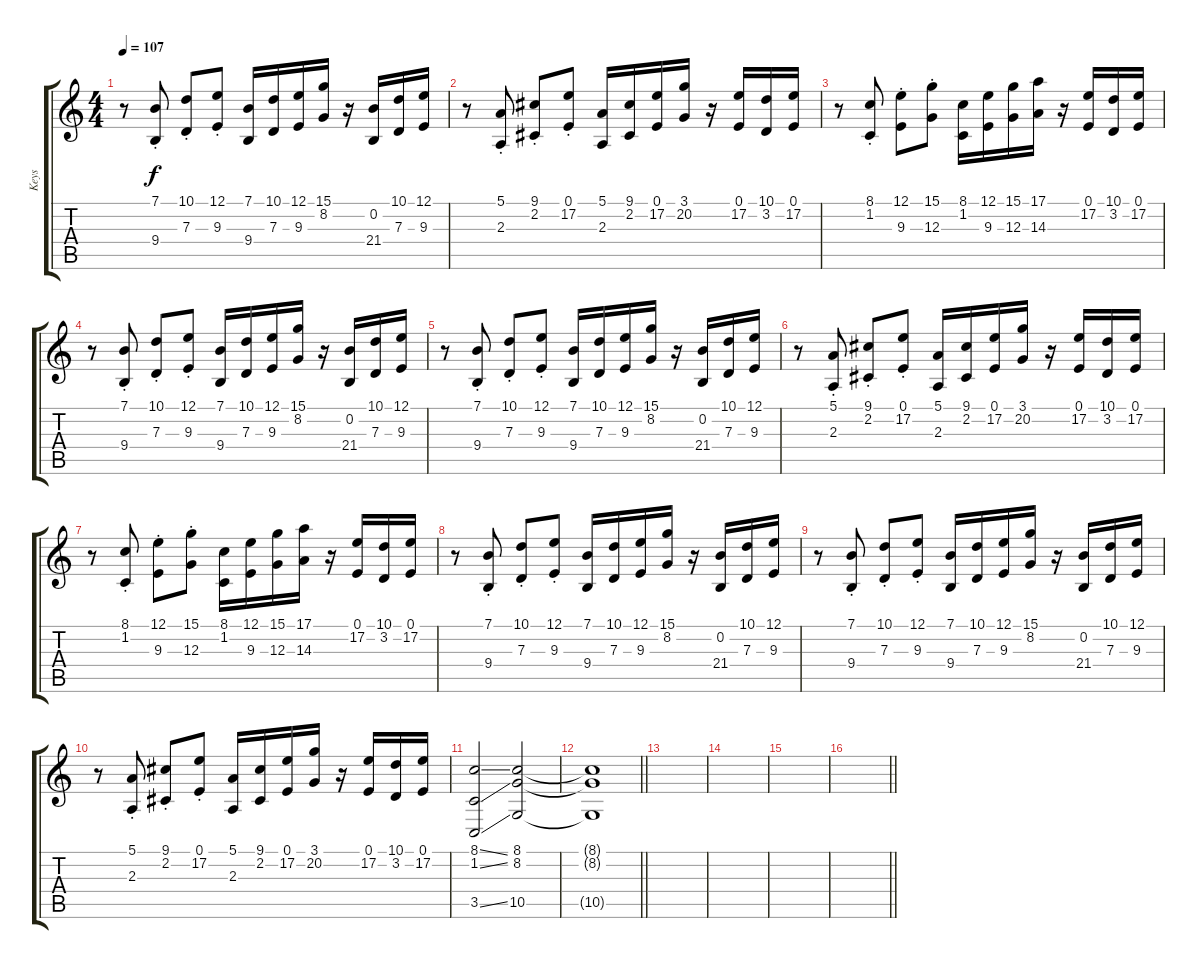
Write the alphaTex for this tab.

\track ("Keys" "Keys") {instrument lead2sawtooth}
\staff {score tabs}
\tuning (E4 B3 G3 D3 A2 E2) {hide}
\ts (4 4)
\tempo 107
\clef g2
\ks c
r.8{dy f} (7.1{st} 9.4{st}).8 (10.1{st} 7.3{st}).8 (12.1{st} 9.3{st}).8 (7.1 9.4).16 (10.1 7.3).16 (12.1 9.3).16 (15.1 8.2).16 r.16 (0.2 21.4).16 (10.1 7.3).16 (12.1 9.3).16 |
r.8 (5.1{st} 2.3{st}).8 (9.1{st} 2.2{st}).8 (0.1{st} 17.2{st}).8 (5.1 2.3).16 (9.1 2.2).16 (0.1 17.2).16 (3.1 20.2).16 r.16 (0.1 17.2).16 (10.1 3.2).16 (0.1 17.2).16 |
r.8 (8.1{st} 1.2{st}).8 (12.1{st} 9.3{st}).8 (15.1{st} 12.3{st}).8 (8.1 1.2).16 (12.1 9.3).16 (15.1 12.3).16 (17.1 14.3).16 r.16 (0.1 17.2).16 (10.1 3.2).16 (0.1 17.2).16 |
r.8 (7.1{st} 9.4{st}).8 (10.1{st} 7.3{st}).8 (12.1{st} 9.3{st}).8 (7.1 9.4).16 (10.1 7.3).16 (12.1 9.3).16 (15.1 8.2).16 r.16 (0.2 21.4).16 (10.1 7.3).16 (12.1 9.3).16 |
r.8 (7.1{st} 9.4{st}).8 (10.1{st} 7.3{st}).8 (12.1{st} 9.3{st}).8 (7.1 9.4).16 (10.1 7.3).16 (12.1 9.3).16 (15.1 8.2).16 r.16 (0.2 21.4).16 (10.1 7.3).16 (12.1 9.3).16 |
r.8 (5.1{st} 2.3{st}).8 (9.1{st} 2.2{st}).8 (0.1{st} 17.2{st}).8 (5.1 2.3).16 (9.1 2.2).16 (0.1 17.2).16 (3.1 20.2).16 r.16 (0.1 17.2).16 (10.1 3.2).16 (0.1 17.2).16 |
r.8 (8.1{st} 1.2{st}).8 (12.1{st} 9.3{st}).8 (15.1{st} 12.3{st}).8 (8.1 1.2).16 (12.1 9.3).16 (15.1 12.3).16 (17.1 14.3).16 r.16 (0.1 17.2).16 (10.1 3.2).16 (0.1 17.2).16 |
r.8 (7.1{st} 9.4{st}).8 (10.1{st} 7.3{st}).8 (12.1{st} 9.3{st}).8 (7.1 9.4).16 (10.1 7.3).16 (12.1 9.3).16 (15.1 8.2).16 r.16 (0.2 21.4).16 (10.1 7.3).16 (12.1 9.3).16 |
r.8 (7.1{st} 9.4{st}).8 (10.1{st} 7.3{st}).8 (12.1{st} 9.3{st}).8 (7.1 9.4).16 (10.1 7.3).16 (12.1 9.3).16 (15.1 8.2).16 r.16 (0.2 21.4).16 (10.1 7.3).16 (12.1 9.3).16 |
r.8 (5.1{st} 2.3{st}).8 (9.1{st} 2.2{st}).8 (0.1{st} 17.2{st}).8 (5.1 2.3).16 (9.1 2.2).16 (0.1 17.2).16 (3.1 20.2).16 r.16 (0.1 17.2).16 (10.1 3.2).16 (0.1 17.2).16 |
(8.1{ss} 1.2{ss} 3.5{ss}).2 (8.1 8.2 10.5).2 |
\barLineRight lightlight
(8.1{t} 8.2{t} 10.5{t}).1 |
|
|
|
\barLineRight lightlight
